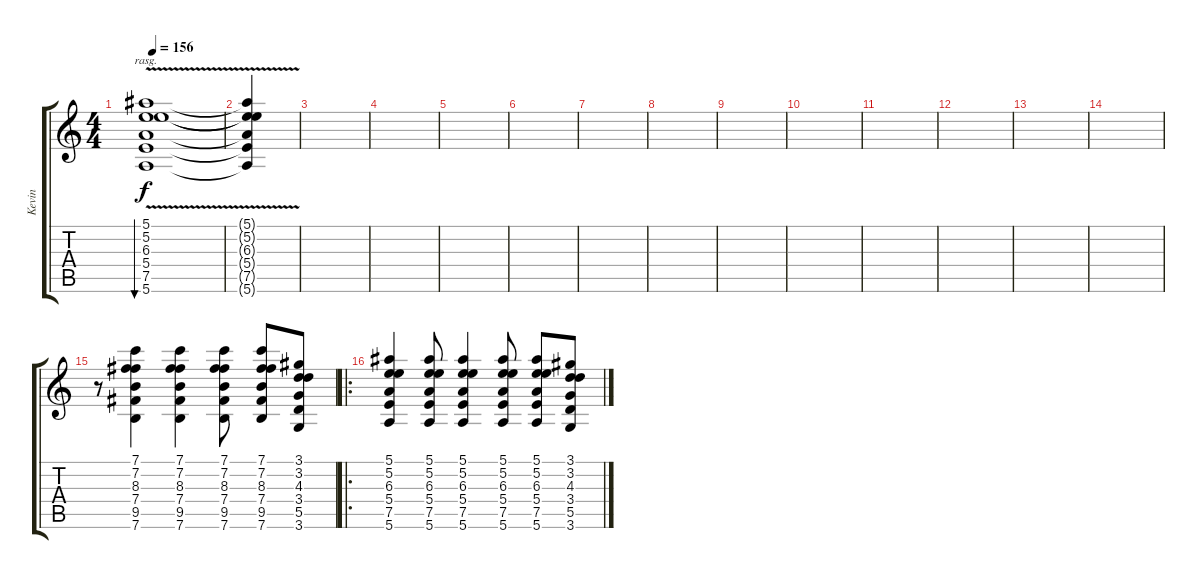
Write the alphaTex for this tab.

\track ("Kevin" "Kevin") {instrument distortionguitar}
\staff {score tabs}
\tuning (F4 B3 Bb3 E3 A2 E2) {hide}
\ts (4 4)
\tempo 156
\clef g2
\ks c
(5.1{v} 5.2{v} 6.3{v} 5.4 7.5{v} 5.6{v}).1{bu 480 rasg ii dy f instrument electricguitarclean} |
(5.1{t} 5.2{t} 6.3{t} 5.4{t} 7.5{t} 5.6{t}).4 |
|
|
|
|
|
|
|
|
|
|
|
|
r.8{instrument distortionguitar} (7.1 7.2 8.3 7.4 9.5 7.6).4 (7.1 7.2 8.3 7.4 9.5 7.6).4 (7.1 7.2 8.3 7.4 9.5 7.6).8 (7.1 7.2 8.3 7.4 9.5 7.6).8 (3.1 3.2 4.3 3.4 5.5 3.6).8 |
\ro
(5.1 5.2 6.3 5.4 7.5 5.6).4 (5.1 5.2 6.3 5.4 7.5 5.6).8 (5.1 5.2 6.3 5.4 7.5 5.6).4 (5.1 5.2 6.3 5.4 7.5 5.6).8 (5.1 5.2 6.3 5.4 7.5 5.6).8 (3.1 3.2 4.3 3.4 5.5 3.6).8
